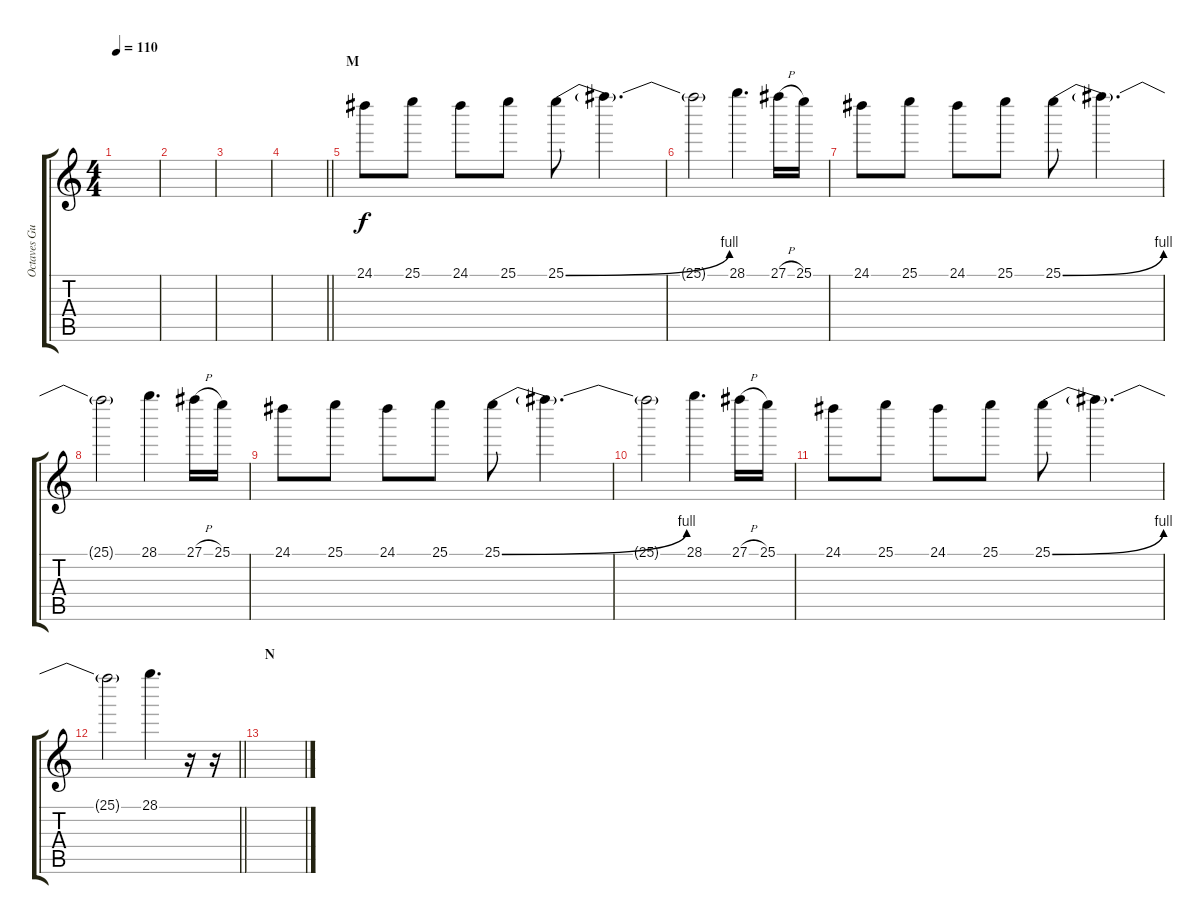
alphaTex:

\track ("Octaves Guitar" "Octaves Gu") {instrument distortionguitar}
\staff {score tabs}
\tuning (Eb4 Bb3 Gb3 Db3 Ab2 Db2) {hide}
\ts (4 4)
\tempo 110
\clef g2
\ks c
|
|
|
\barLineRight lightlight
|
\section ("" "M")
24.1.8 25.1.8 24.1.8 25.1.8 25.1{be (bend 0 0 60 4)}.8 25.1{t}.4{d} |
25.1{t}.2 28.1.4{d} 27.1{h}.16 25.1.16 |
24.1.8 25.1.8 24.1.8 25.1.8 25.1{be (bend 0 0 60 4)}.8 25.1{t}.4{d} |
25.1{t}.2 28.1.4{d} 27.1{h}.16 25.1.16 |
24.1.8 25.1.8 24.1.8 25.1.8 25.1{be (bend 0 0 60 4)}.8 25.1{t}.4{d} |
25.1{t}.2 28.1.4{d} 27.1{h}.16 25.1.16 |
24.1.8 25.1.8 24.1.8 25.1.8 25.1{be (bend 0 0 60 4)}.8 25.1{t}.4{d} |
\barLineRight lightlight
25.1{t}.2 28.1.4{d} r.16 r.16 |
\section ("" "N")
